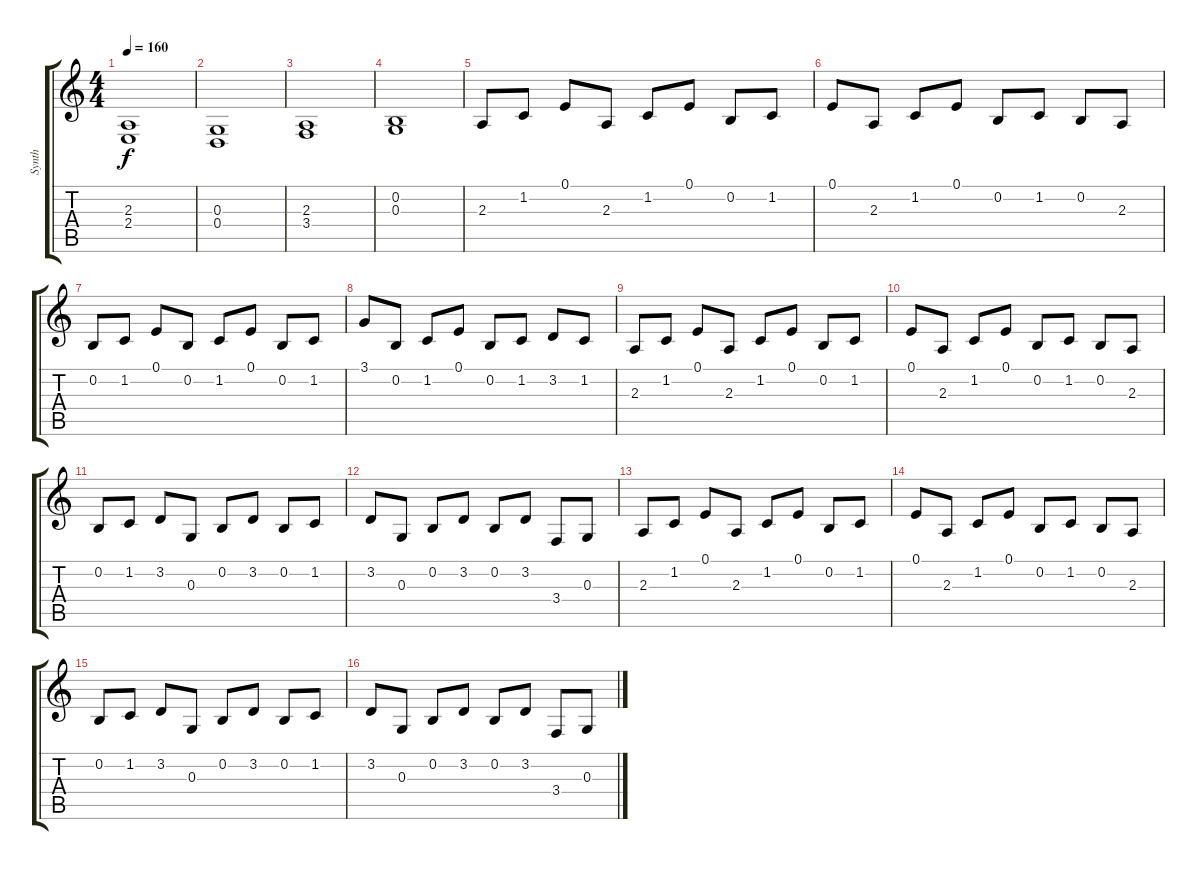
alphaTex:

\track ("Synth" "Synth") {instrument stringensemble1}
\staff {score tabs}
\tuning (E4 B3 G3 D3 A2 E2) {hide}
\ts (4 4)
\tempo 160
\clef g2
\ks c
(2.3 2.4).1{dy f} |
(0.3 0.4).1 |
(2.3 3.4).1 |
(0.2 0.3).1 |
2.3.8 1.2.8 0.1.8 2.3.8 1.2.8 0.1.8 0.2.8 1.2.8 |
0.1.8 2.3.8 1.2.8 0.1.8 0.2.8 1.2.8 0.2.8 2.3.8 |
0.2.8 1.2.8 0.1.8 0.2.8 1.2.8 0.1.8 0.2.8 1.2.8 |
3.1.8 0.2.8 1.2.8 0.1.8 0.2.8 1.2.8 3.2.8 1.2.8 |
2.3.8 1.2.8 0.1.8 2.3.8 1.2.8 0.1.8 0.2.8 1.2.8 |
0.1.8 2.3.8 1.2.8 0.1.8 0.2.8 1.2.8 0.2.8 2.3.8 |
0.2.8 1.2.8 3.2.8 0.3.8 0.2.8 3.2.8 0.2.8 1.2.8 |
3.2.8 0.3.8 0.2.8 3.2.8 0.2.8 3.2.8 3.4.8 0.3.8 |
2.3.8 1.2.8 0.1.8 2.3.8 1.2.8 0.1.8 0.2.8 1.2.8 |
0.1.8 2.3.8 1.2.8 0.1.8 0.2.8 1.2.8 0.2.8 2.3.8 |
0.2.8 1.2.8 3.2.8 0.3.8 0.2.8 3.2.8 0.2.8 1.2.8 |
3.2.8 0.3.8 0.2.8 3.2.8 0.2.8 3.2.8 3.4.8 0.3.8
